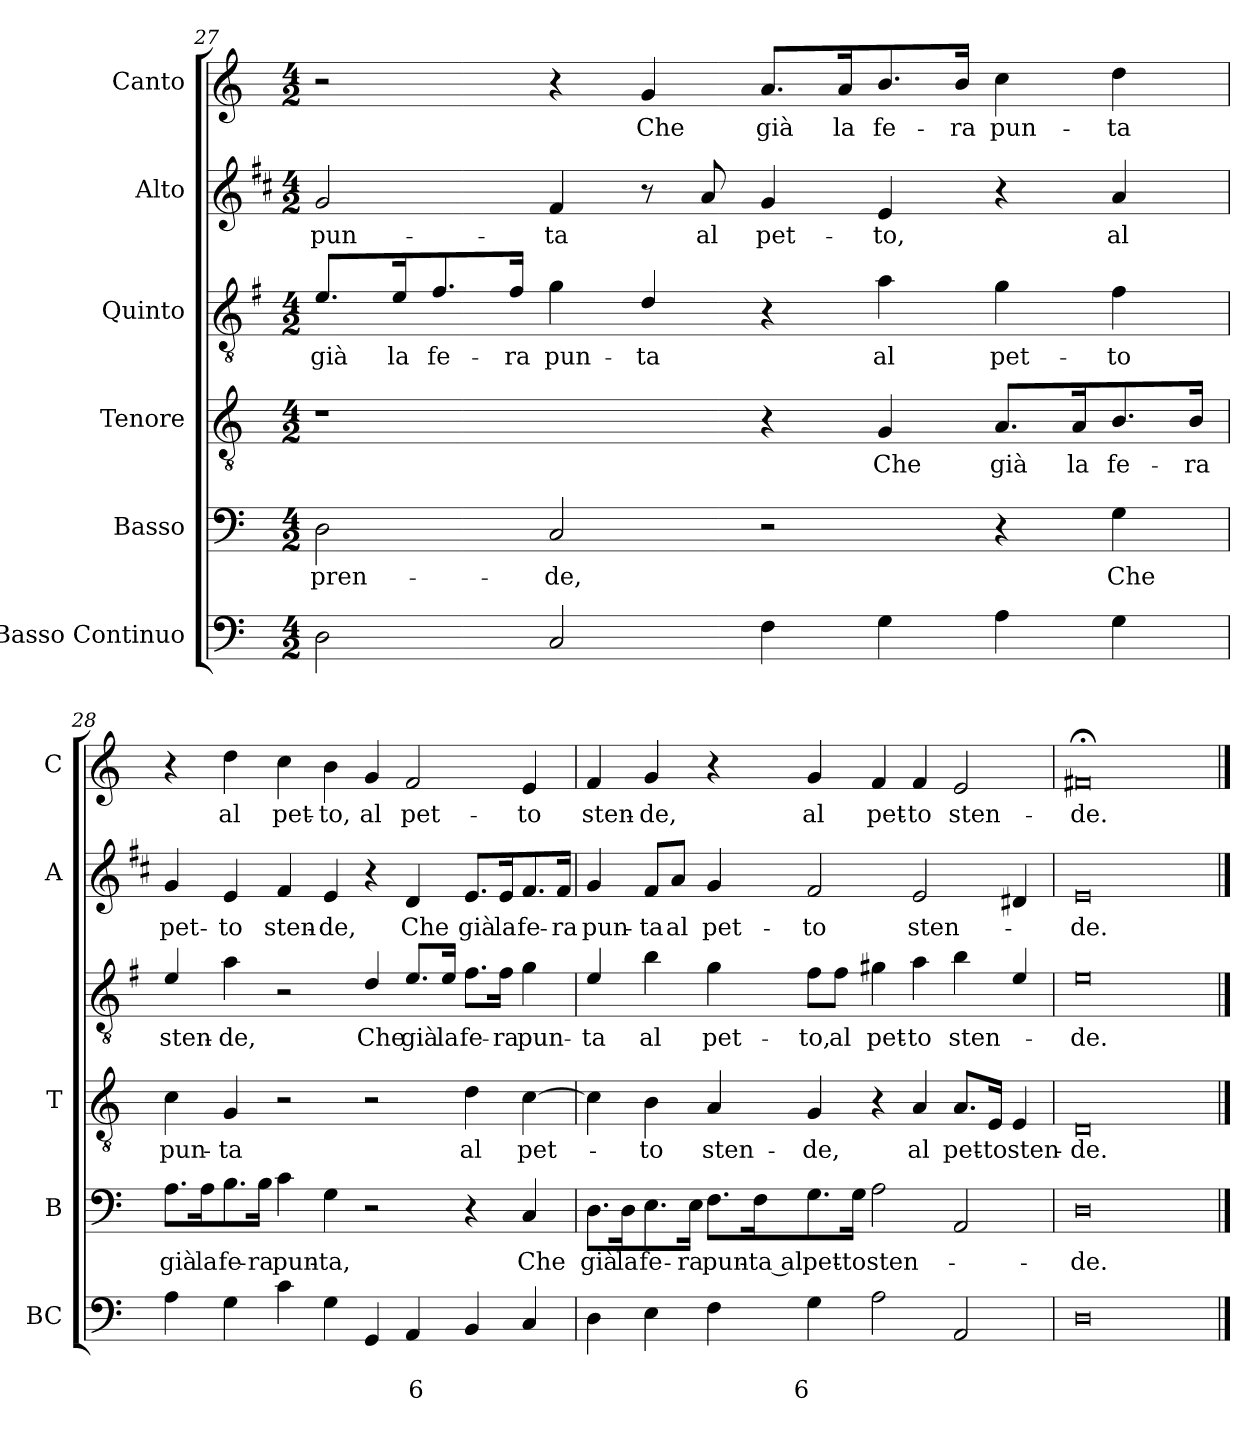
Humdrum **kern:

**kern	**text	**text	**kern	**text	**kern	**text	**kern	**text	**kern	**text	**kern	**text
*part6	*part6	*part6	*part5	*part5	*part4	*part4	*part3	*part3	*part2	*part2	*part1	*part1
*staff6	*staff6	*staff6	*staff5	*staff5	*staff4	*staff4	*staff3	*staff3	*staff2	*staff2	*staff1	*staff1
*I"Basso Continuo	*	*	*I"Basso	*	*I"Tenore	*	*I"Quinto	*	*I"Alto	*	*I"Canto	*
*I'BC	*	*	*I'B	*	*I'T	*	*	*	*I'A	*	*I'C	*
*clefF4	*	*	*clefF4	*	*clefGv2	*	*clefGv2	*	*clefG2	*	*clefG2	*
*	*	*	*	*	*	*	*ITrd4c7	*	*ITrd1c2	*	*	*
*k[]	*	*	*k[]	*	*k[]	*	*k[]	*	*k[]	*	*k[]	*
*C:	*	*	*C:	*	*C:	*	*C:	*	*C:	*	*C:	*
*M4/2	*	*	*M4/2	*	*M4/2	*	*M4/2	*	*M4/2	*	*M4/2	*
=27	=27	=27	=27	=27	=27	=27	=27	=27	=27	=27	=27	=27
!	!	!	!	!LO:LY:b	!	!	!	!LO:LY:b	!	!LO:LY:b	!	!
2D\	.	.	2D\	pren-	1r	.	8.A/L	già	2f/	pun-	2r	.
!	!	!	!	!	!	!	!	!LO:LY:b	!	!	!	!
.	.	.	.	.	.	.	16A/K	la	.	.	.	.
!	!	!	!	!	!	!	!	!LO:LY:b	!	!	!	!
.	.	.	.	.	.	.	8.B/	fe-	.	.	.	.
!	!	!	!	!	!	!	!	!LO:LY:b	!	!	!	!
.	.	.	.	.	.	.	16B/Jk	-ra	.	.	.	.
!	!	!	!	!LO:LY:b	!	!	!	!LO:LY:b	!	!LO:LY:b	!	!
2C/	.	.	2C/	-de,	.	.	4c\	pun-	4e/	-ta	4r	.
!	!	!	!	!	!	!	!	!LO:LY:b	!	!	!	!LO:LY:b
.	.	.	.	.	.	.	4G/	-ta	8r	.	4g/	Che
!	!	!	!	!	!	!	!	!	!	!LO:LY:b	!	!
.	.	.	.	.	.	.	.	.	8g/	al	.	.
!	!	!	!	!	!	!	!	!	!	!LO:LY:b	!	!LO:LY:b
4F\	.	.	2r	.	4r	.	4r	.	4f/	pet-	8.a/L	già
!	!	!	!	!	!	!	!	!	!	!	!	!LO:LY:b
.	.	.	.	.	.	.	.	.	.	.	16a/K	la
!	!	!	!	!	!	!LO:LY:b	!	!LO:LY:b	!	!LO:LY:b	!	!LO:LY:b
4G\	.	.	.	.	4G/	Che	4d\	al	4d/	-to,	8.b/	fe-
!	!	!	!	!	!	!	!	!	!	!	!	!LO:LY:b
.	.	.	.	.	.	.	.	.	.	.	16b/Jk	-ra
!	!	!	!	!	!	!LO:LY:b	!	!LO:LY:b	!	!	!	!LO:LY:b
4A\	.	.	4r	.	8.A/L	già	4c\	pet-	4r	.	4cc\	pun-
!	!	!	!	!	!	!LO:LY:b	!	!	!	!	!	!
.	.	.	.	.	16A/K	la	.	.	.	.	.	.
!	!	!	!	!LO:LY:b	!	!LO:LY:b	!	!LO:LY:b	!	!LO:LY:b	!	!LO:LY:b
4G\	.	.	4G\	Che	8.B/	fe-	4B\	-to	4g/	al	4dd\	-ta
!	!	!	!	!	!	!LO:LY:b	!	!	!	!	!	!
.	.	.	.	.	16B/Jk	-ra	.	.	.	.	.	.
!!LO:LB:g=z
=28	=28	=28	=28	=28	=28	=28	=28	=28	=28	=28	=28	=28
!	!	!	!	!LO:LY:b	!	!LO:LY:b	!	!LO:LY:b	!	!LO:LY:b	!	!
4A\	.	.	8.A\L	già	4c\	pun-	4A/	sten-	4f/	pet-	4r	.
!	!	!	!	!LO:LY:b	!	!	!	!	!	!	!	!
.	.	.	16A\K	la	.	.	.	.	.	.	.	.
!	!	!	!	!LO:LY:b	!	!LO:LY:b	!	!LO:LY:b	!	!LO:LY:b	!	!LO:LY:b
4G\	.	.	8.B\	fe-	4G/	-ta	4d\	-de,	4d/	-to	4dd\	al
!	!	!	!	!LO:LY:b	!	!	!	!	!	!	!	!
.	.	.	16B\Jk	-ra	.	.	.	.	.	.	.	.
!	!	!	!	!LO:LY:b	!	!	!	!	!	!LO:LY:b	!	!LO:LY:b
4c\	.	.	4c\	pun-	2r	.	2r	.	4e/	sten-	4cc\	pet-
!	!	!	!	!LO:LY:b	!	!	!	!	!	!LO:LY:b	!	!LO:LY:b
4G\	.	.	4G\	-ta,	.	.	.	.	4d/	-de,	4b\	-to,
!	!	!	!	!	!	!	!	!LO:LY:b	!	!	!	!LO:LY:b
4GG/	.	.	2r	.	2r	.	4G/	Che	4r	.	4g/	al
!	!	!LO:LY:b	!	!	!	!	!	!LO:LY:b	!	!LO:LY:b	!	!LO:LY:b
4AA/	.	6	.	.	.	.	8.A/L	già	4c/	Che	2f/	pet-
!	!	!	!	!	!	!	!	!LO:LY:b	!	!	!	!
.	.	.	.	.	.	.	16A/Jk	la	.	.	.	.
!	!	!	!	!	!	!LO:LY:b	!	!LO:LY:b	!	!LO:LY:b	!	!
4BB/	.	.	4r	.	4d\	al	8.B\L	fe-	8.d/L	già	.	.
!	!	!	!	!	!	!	!	!LO:LY:b	!	!LO:LY:b	!	!
.	.	.	.	.	.	.	16B\Jk	-ra	16d/K	la	.	.
!	!	!	!	!LO:LY:b	!	!LO:LY:b	!	!LO:LY:b	!	!LO:LY:b	!	!LO:LY:b
4C/	.	.	4C/	Che	[4c\	pet-	4c\	pun-	8.e/	fe-	4e/	-to
!	!	!	!	!	!	!	!	!	!	!LO:LY:b	!	!
.	.	.	.	.	.	.	.	.	16e/Jk	-ra	.	.
=29	=29	=29	=29	=29	=29	=29	=29	=29	=29	=29	=29	=29
!	!	!	!	!LO:LY:b	!	!	!	!LO:LY:b	!	!LO:LY:b	!	!LO:LY:b
4D\	.	.	8.D\L	già	4c\]	.	4A/	-ta	4f/	pun-	4f/	sten-
!	!	!	!	!LO:LY:b	!	!	!	!	!	!	!	!
.	.	.	16D\K	la	.	.	.	.	.	.	.	.
!	!	!	!	!LO:LY:b	!	!LO:LY:b	!	!LO:LY:b	!	!LO:LY:b	!	!LO:LY:b
4E\	.	.	8.E\	fe-	4B\	-to	4e\	al	8e/L	-ta	4g/	-de,
!	!	!	!	!	!	!	!	!	!	!LO:LY:b	!	!
.	.	.	.	.	.	.	.	.	8g/J	al	.	.
!	!	!	!	!LO:LY:b	!	!	!	!	!	!	!	!
.	.	.	16E\Jk	-ra	.	.	.	.	.	.	.	.
!	!	!	!	!LO:LY:b	!	!LO:LY:b	!	!LO:LY:b	!	!LO:LY:b	!	!
4F\	.	.	8.F\L	pun-	4A/	sten-	4c\	pet-	4f/	pet-	4r	.
!	!	!	!	!LO:LY:b	!	!	!	!	!	!	!	!
.	.	.	16F\K	-ta al	.	.	.	.	.	.	.	.
!	!	!LO:LY:b	!	!LO:LY:b	!	!LO:LY:b	!	!LO:LY:b	!	!LO:LY:b	!	!LO:LY:b
4G\	.	6	8.G\	pet-	4G/	-de,	8B\L	-to,	2e/	-to	4g/	al
!	!	!	!	!	!	!	!	!LO:LY:b	!	!	!	!
.	.	.	.	.	.	.	8B\J	al	.	.	.	.
!	!	!	!	!LO:LY:b	!	!	!	!	!	!	!	!
.	.	.	16G\Jk	-to	.	.	.	.	.	.	.	.
!	!	!	!	!LO:LY:b	!	!	!	!LO:LY:b	!	!	!	!LO:LY:b
2A\	.	.	2A\	sten-	4r	.	4c#X\	pet-	.	.	4f/	pet-
!	!	!	!	!	!	!LO:LY:b	!	!LO:LY:b	!	!LO:LY:b	!	!LO:LY:b
.	.	.	.	.	4A/	al	4d\	-to	2d/	sten-	4f/	-to
!	!	!	!	!	!	!LO:LY:b	!	!LO:LY:b	!	!	!	!LO:LY:b
2AA/	.	.	2AA/	.	8.A/L	pet-	4e\	sten-	.	.	2e/	sten-
!	!	!	!	!	!	!LO:LY:b	!	!	!	!	!	!
.	.	.	.	.	16E/Jk	-to	.	.	.	.	.	.
!	!	!	!	!	!	!LO:LY:b	!	!	!	!	!	!
.	.	.	.	.	4E/	sten-	4A/	.	4c#X/	.	.	.
=30	=30	=30	=30	=30	=30	=30	=30	=30	=30	=30	=30	=30
!	!	!	!	!LO:LY:b	!	!LO:LY:b	!	!LO:LY:b	!	!LO:LY:b	!	!LO:LY:b
0D	.	.	0D	-de.	0D	-de.	0A	-de.	0d	-de.	0f#X;<	-de.
==	==	==	==	==	==	==	==	==	==	==	==	==
*-	*-	*-	*-	*-	*-	*-	*-	*-	*-	*-	*-	*-
